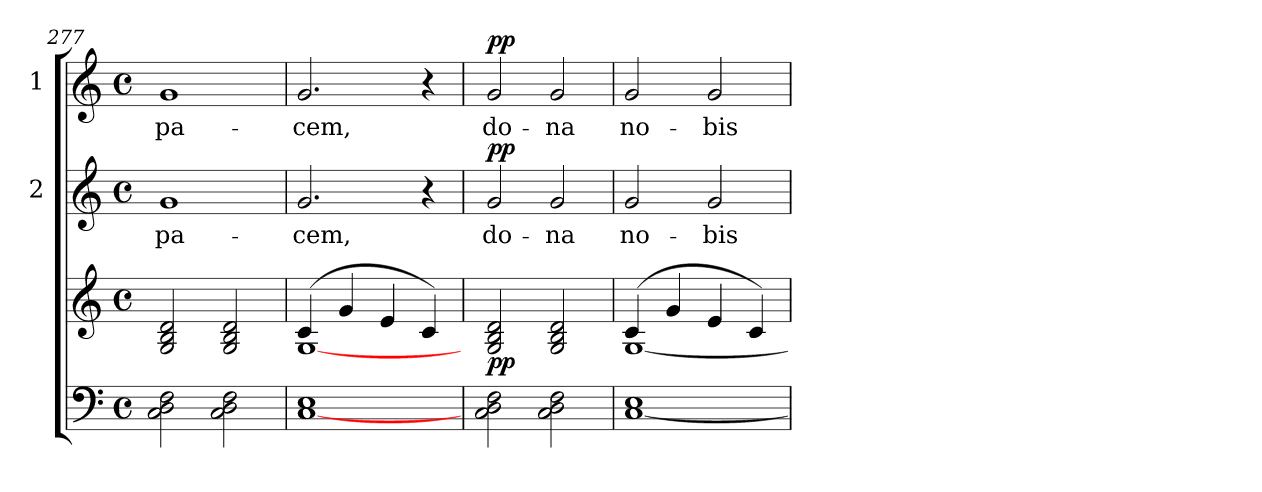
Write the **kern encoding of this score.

**kern	**kern	**dynam	**kern	**text	**dynam	**kern	**text	**dynam
*part3	*part3	*part3	*part2	*part2	*part2	*part1	*part1	*part1
*staff4	*staff3	*staff3/4	*staff2	*staff2	*staff2	*staff1	*staff1	*staff1
*	*	*	*I"2	*	*	*I"1	*	*
*clefF4	*clefG2	*	*clefG2	*	*	*clefG2	*	*
*k[]	*k[]	*	*k[]	*	*	*k[]	*	*
*C:	*C:	*	*C:	*	*	*C:	*	*
*M4/4	*M4/4	*	*M4/4	*	*	*M4/4	*	*
*met(c)	*met(c)	*	*met(c)	*	*	*met(c)	*	*
=277	=277	=277	=277	=277	=277	=277	=277	=277
!	!	!	!	!LO:LY:b	!	!	!LO:LY:b	!
2C\ 2D\ 2F\	2G/ 2B/ 2d/	.	1g	pa-	.	1g	pa-	.
2C\ 2D\ 2F\	2G/ 2B/ 2d/	.	.	.	.	.	.	.
=278	=278	=278	=278	=278	=278	=278	=278	=278
*^	*^	*	*	*	*	*	*	*
!	!	!	!	!	!	!LO:LY:b	!	!	!LO:LY:b	!
1E	[<1C	(4c/	[<1G	.	2.g/	-cem,	.	2.g/	-cem,	.
.	.	4g/	.	.	.	.	.	.	.	.
.	.	4e/	.	.	.	.	.	.	.	.
.	.	4c/)	.	.	4r	.	.	4r	.	.
*v	*v	*	*	*	*	*	*	*	*	*
*	*v	*v	*	*	*	*	*	*	*
=279	=279	=279	=279	=279	=279	=279	=279	=279
!	!	!LO:DY:b	!	!LO:LY:b	!LO:DY:a	!	!LO:LY:b	!LO:DY:a
2C\ 2D\ 2F\	2G/ 2B/ 2d/	pp	2g/	do-	pp	2g/	do-	pp
!	!	!	!	!LO:LY:b	!	!	!LO:LY:b	!
2C\ 2D\ 2F\	2G/ 2B/ 2d/	.	2g/	-na	.	2g/	-na	.
!!LO:LB:g=z
=280	=280	=280	=280	=280	=280	=280	=280	=280
*^	*^	*	*	*	*	*	*	*
!	!	!	!	!	!	!LO:LY:b	!	!	!LO:LY:b	!
1E	[<1C	(4c/	[<1G	.	2g/	no-	.	2g/	no-	.
.	.	4g/	.	.	.	.	.	.	.	.
!	!	!	!	!	!	!LO:LY:b	!	!	!LO:LY:b	!
.	.	4e/	.	.	2g/	-bis	.	2g/	-bis	.
.	.	4c/)	.	.	.	.	.	.	.	.
*v	*v	*	*	*	*	*	*	*	*	*
*	*v	*v	*	*	*	*	*	*	*
=	=	=	=	=	=	=	=	=
*-	*-	*-	*-	*-	*-	*-	*-	*-
